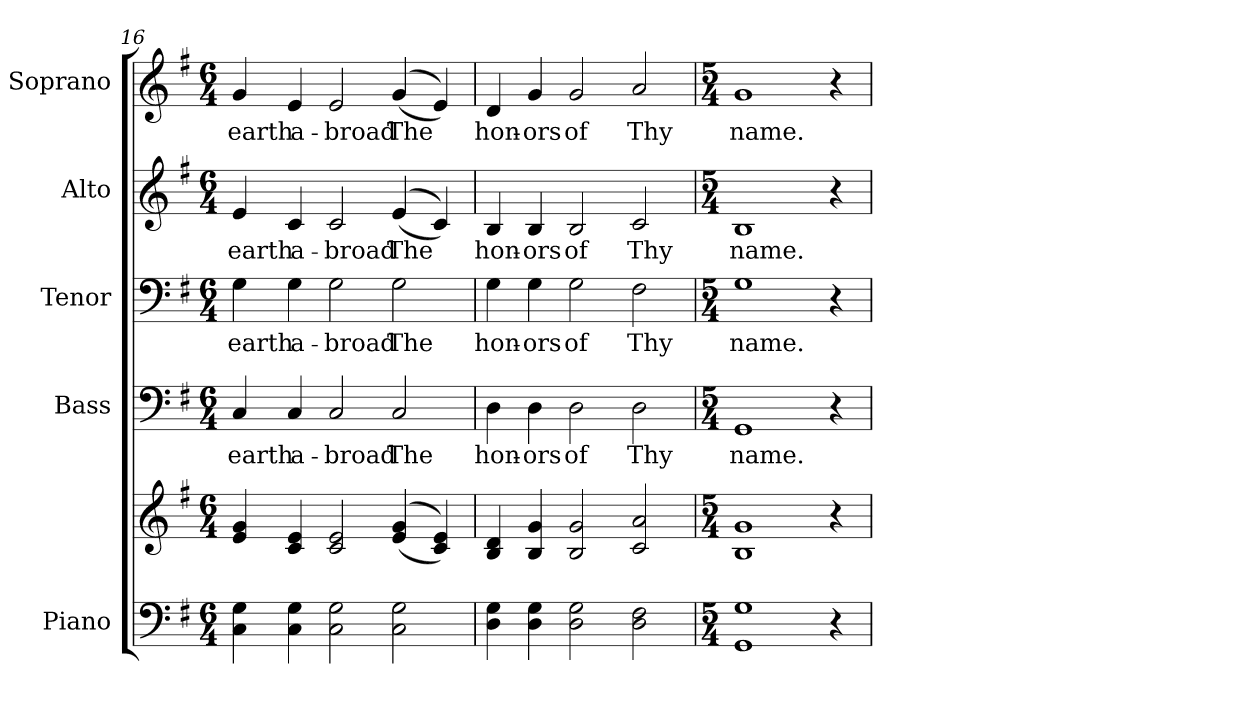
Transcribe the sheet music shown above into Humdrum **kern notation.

**kern	**kern	**kern	**text	**kern	**text	**kern	**text	**kern	**text
*part5	*part5	*part4	*part4	*part3	*part3	*part2	*part2	*part1	*part1
*staff6	*staff5	*staff4	*staff4	*staff3	*staff3	*staff2	*staff2	*staff1	*staff1
*I"Piano	*	*I"Bass	*	*I"Tenor	*	*I"Alto	*	*I"Soprano	*
*I'Pno.	*	*I'B.	*	*I'T.	*	*I'A.	*	*I'S.	*
*clefF4	*clefG2	*clefF4	*	*clefF4	*	*clefG2	*	*clefG2	*
*k[f#]	*k[f#]	*k[f#]	*	*k[f#]	*	*k[f#]	*	*k[f#]	*
*G:	*G:	*G:	*	*G:	*	*G:	*	*G:	*
*M6/4	*M6/4	*M6/4	*	*M6/4	*	*M6/4	*	*M6/4	*
=16	=16	=16	=16	=16	=16	=16	=16	=16	=16
!	!	!	!LO:LY:b:color=#000000	!	!	!	!	!	!
!	!	!	!	!	!LO:LY:b:color=#000000	!	!	!	!
!	!	!	!	!	!	!	!LO:LY:b:color=#000000	!	!
!	!	!	!	!	!	!	!	!	!LO:LY:b:color=#000000
4Ci\ 4Gi	4ei/ 4gi	4Ci/	earth	4Gi\	earth	4ei/	earth	4gi/	earth
!	!	!	!LO:LY:b:color=#000000	!	!	!	!	!	!
!	!	!	!	!	!LO:LY:b:color=#000000	!	!	!	!
!	!	!	!	!	!	!	!LO:LY:b:color=#000000	!	!
!	!	!	!	!	!	!	!	!	!LO:LY:b:color=#000000
4Ci\ 4Gi	4ci/ 4ei	4Ci/	a-	4Gi\	a-	4ci/	a-	4ei/	a-
!	!	!	!LO:LY:b:color=#000000	!	!	!	!	!	!
!	!	!	!	!	!LO:LY:b:color=#000000	!	!	!	!
!	!	!	!	!	!	!	!LO:LY:b:color=#000000	!	!
!	!	!	!	!	!	!	!	!	!LO:LY:b:color=#000000
2Ci\ 2Gi	2ci/ 2ei	2Ci/	-broad	2Gi\	-broad	2ci/	-broad	2ei/	-broad
!	!	!	!LO:LY:b:color=#000000	!	!	!	!	!	!
!	!	!	!	!	!LO:LY:b:color=#000000	!	!	!	!
!	!	!	!	!	!	!	!LO:LY:b:color=#000000	!	!
!	!	!	!	!	!	!	!	!	!LO:LY:b:color=#000000
2Ci\ 2Gi	((4ei/ 4gi	2Ci/	The	2Gi\	The	((4ei/	The	((4gi/	The
.	4ci/ 4ei))	.	.	.	.	4ci/))	.	4ei/))	.
=17	=17	=17	=17	=17	=17	=17	=17	=17	=17
!	!	!	!LO:LY:b:color=#000000	!	!	!	!	!	!
!	!	!	!	!	!LO:LY:b:color=#000000	!	!	!	!
!	!	!	!	!	!	!	!LO:LY:b:color=#000000	!	!
!	!	!	!	!	!	!	!	!	!LO:LY:b:color=#000000
4Di\ 4Gi	4Bi/ 4di	4Di\	hon-	4Gi\	hon-	4Bi/	hon-	4di/	hon-
!	!	!	!LO:LY:b:color=#000000	!	!	!	!	!	!
!	!	!	!	!	!LO:LY:b:color=#000000	!	!	!	!
!	!	!	!	!	!	!	!LO:LY:b:color=#000000	!	!
!	!	!	!	!	!	!	!	!	!LO:LY:b:color=#000000
4Di\ 4Gi	4Bi/ 4gi	4Di\	-ors	4Gi\	-ors	4Bi/	-ors	4gi/	-ors
!	!	!	!LO:LY:b:color=#000000	!	!	!	!	!	!
!	!	!	!	!	!LO:LY:b:color=#000000	!	!	!	!
!	!	!	!	!	!	!	!LO:LY:b:color=#000000	!	!
!	!	!	!	!	!	!	!	!	!LO:LY:b:color=#000000
2Di\ 2Gi	2Bi/ 2gi	2Di\	of	2Gi\	of	2Bi/	of	2gi/	of
!	!	!	!LO:LY:b:color=#000000	!	!	!	!	!	!
!	!	!	!	!	!LO:LY:b:color=#000000	!	!	!	!
!	!	!	!	!	!	!	!LO:LY:b:color=#000000	!	!
!	!	!	!	!	!	!	!	!	!LO:LY:b:color=#000000
2Di\ 2F#i	2ci/ 2ai	2Di\	Thy	2F#i\	Thy	2ci/	Thy	2ai/	Thy
!!LO:PB:g=z
=18	=18	=18	=18	=18	=18	=18	=18	=18	=18
*M5/4	*M5/4	*M5/4	*	*M5/4	*	*M5/4	*	*M5/4	*
!	!	!	!LO:LY:b:color=#000000	!	!	!	!	!	!
!	!	!	!	!	!LO:LY:b:color=#000000	!	!	!	!
!	!	!	!	!	!	!	!LO:LY:b:color=#000000	!	!
!	!	!	!	!	!	!	!	!	!LO:LY:b:color=#000000
1GGi 1Gi	1Bi 1gi	1GGi	name.	1Gi	name.	1Bi	name.	1gi	name.
4r	4r	4r	.	4r	.	4r	.	4r	.
=	=	=	=	=	=	=	=	=	=
*-	*-	*-	*-	*-	*-	*-	*-	*-	*-
